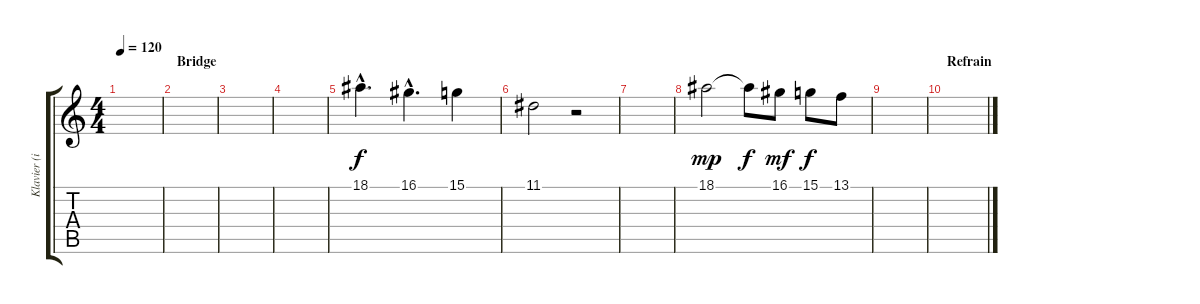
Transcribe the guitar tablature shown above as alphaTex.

\track ("Klavier (intro)" "Klavier (i") {instrument honkytonkpiano}
\staff {score tabs}
\tuning (E4 B3 G3 D3 A2 E2) {hide}
\ts (4 4)
\tempo 120
\clef g2
\ks c
|
\section ("" "Bridge")
|
|
|
18.1{hac}.4{d} 16.1{hac}.4{d} 15.1.4 |
11.1.2 r.2 |
|
18.1.2{dy mp} 18.1{t}.8{dy f} 16.1.8{dy mf} 15.1.8{dy f} 13.1.8 |
|
\section ("" "Refrain")
